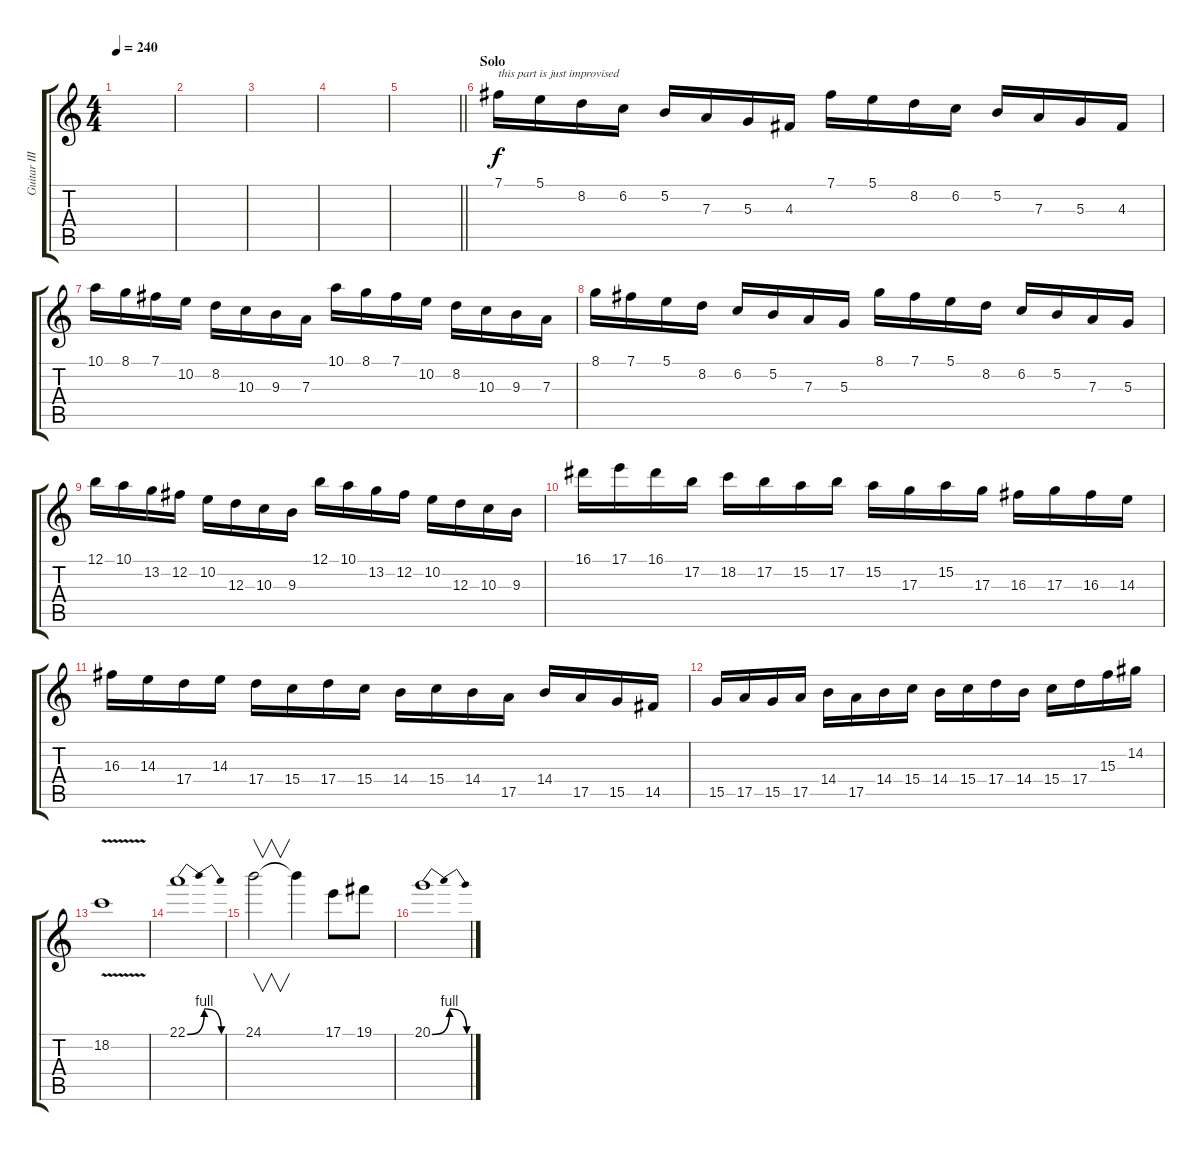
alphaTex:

\track ("Guitar III" "Guitar III") {instrument distortionguitar}
\staff {score tabs}
\tuning (B3 Gb3 D3 A2 E2 B1) {hide}
\ts (4 4)
\tempo 240
\clef g2
\ks c
|
|
|
|
\barLineRight lightlight
|
\section ("" "Solo")
7.1.16{txt "this part is just improvised" volume 16} 5.1.16 8.2.16 6.2.16 5.2.16 7.3.16 5.3.16 4.3.16 7.1.16 5.1.16 8.2.16 6.2.16 5.2.16 7.3.16 5.3.16 4.3.16 |
10.1.16 8.1.16 7.1.16 10.2.16 8.2.16 10.3.16 9.3.16 7.3.16 10.1.16 8.1.16 7.1.16 10.2.16 8.2.16 10.3.16 9.3.16 7.3.16 |
8.1.16 7.1.16 5.1.16 8.2.16 6.2.16 5.2.16 7.3.16 5.3.16 8.1.16 7.1.16 5.1.16 8.2.16 6.2.16 5.2.16 7.3.16 5.3.16 |
12.1.16 10.1.16 13.2.16 12.2.16 10.2.16 12.3.16 10.3.16 9.3.16 12.1.16 10.1.16 13.2.16 12.2.16 10.2.16 12.3.16 10.3.16 9.3.16 |
16.1.16 17.1.16 16.1.16 17.2.16 18.2.16 17.2.16 15.2.16 17.2.16 15.2.16 17.3.16 15.2.16 17.3.16 16.3.16 17.3.16 16.3.16 14.3.16 |
16.3.16 14.3.16 17.4.16 14.3.16 17.4.16 15.4.16 17.4.16 15.4.16 14.4.16 15.4.16 14.4.16 17.5.16 14.4.16 17.5.16 15.5.16 14.5.16 |
15.5.16 17.5.16 15.5.16 17.5.16 14.4.16 17.5.16 14.4.16 15.4.16 14.4.16 15.4.16 17.4.16 14.4.16 15.4.16 17.4.16 15.3.16 14.2.16 |
18.2{v}.1 |
22.1{be (bendrelease 0 0 10 4 50 4 60 0)}.1 |
24.1.2{v} 24.1{t}.4 17.1.8 19.1.8 |
20.1{be (bendrelease 0 0 10 4 50 4 60 0)}.1
